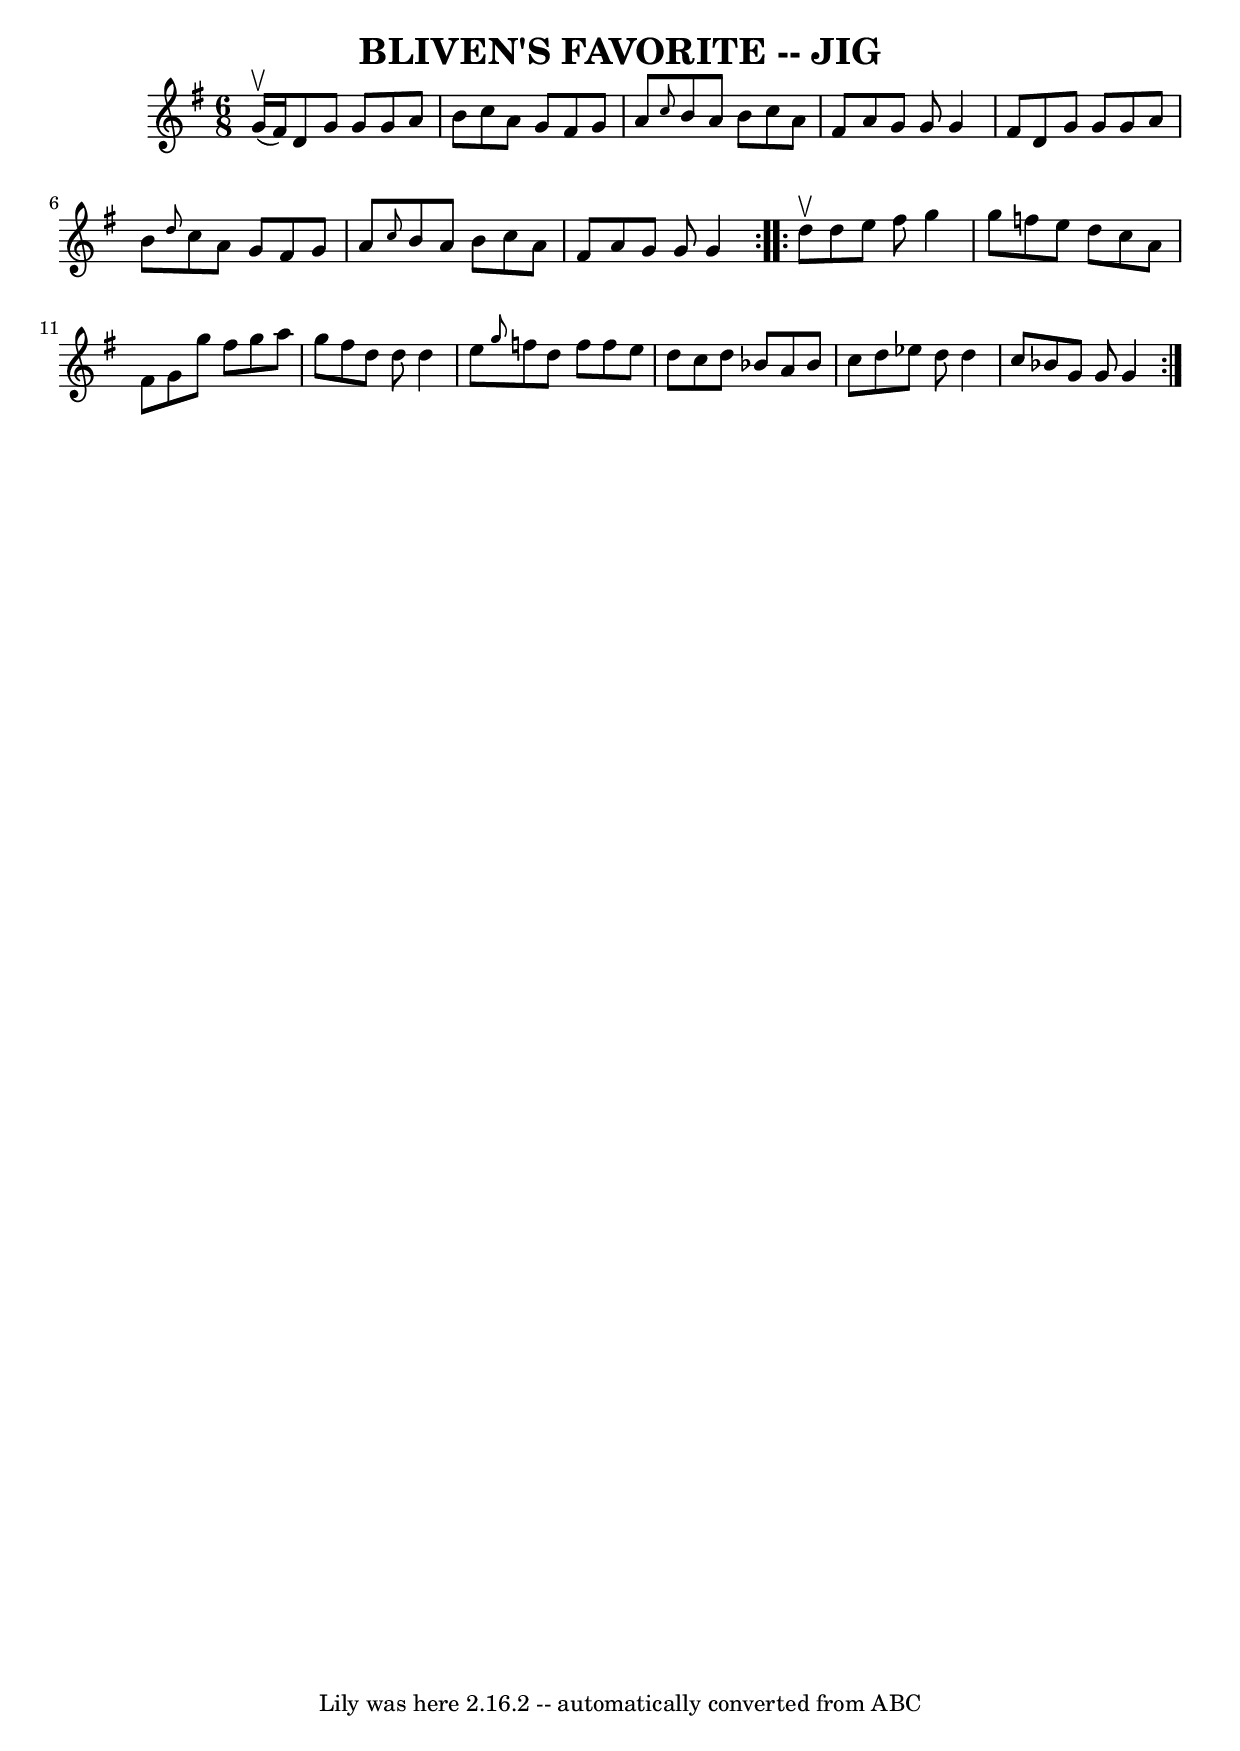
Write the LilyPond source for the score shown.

\version "2.16.2"
\include "Mammoth.ily"
\header {
  %% book = "Ryan's Mammoth Collection of Fiddle Tunes"
  crossRefNumber = "1"
  footnotes = ""
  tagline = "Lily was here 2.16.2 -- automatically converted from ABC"
  title = "BLIVEN'S FAVORITE -- JIG"

}
voicedefault =  {



  \repeat volta 2 {

    \time 6/8 
    \key g \major
    g'16 (^\upbow fis'16)       |
    d'8    
    g'8 g'8 g'8 a'8 b'8    |
    c''8 a'8 g'8 fis'8    
    g'8 a'8    |
    \grace { c''8  
	   } b'8 a'8 b'8 c''8 a'8   
    fis'8    |
    a'8 g'8 g'8 g'4 fis'8        |
    d'8    
    g'8 g'8 g'8 a'8 b'8    |
    \grace { d''8  
	   } c''8 a'8   
    g'8 fis'8 g'8 a'8    |
    \grace { c''8  
	   } b'8 a'8 b'8 
    c''8 a'8 fis'8    |
    a'8 g'8 g'8 g'4    
  }     

  \repeat volta 2 {
    d''8^\upbow       |
    d''8 e''8 fis''8    
    g''4 g''8    |
    f''8 e''8 d''8 c''8 a'8 fis'8     |
    g'8 g''8 fis''8 g''8 a''8 g''8    |
    fis''8   
    d''8 d''8 d''4 e''8        |
    \grace { g''8  
	   } f''8    
    d''8 f''8 f''8 e''8 d''8    |
    c''8 d''8 bes'8 a'8 
    bes'8 c''8    |
    d''8 ees''8 d''8 d''4 c''8     |
    bes'8 g'8 g'8 g'4    
  }   

}

\score{
  <<

    \context Staff="default"
    {
      \voicedefault 
      
    }

  >>
  \layout {
    
  }
  \midi {
  }

}
